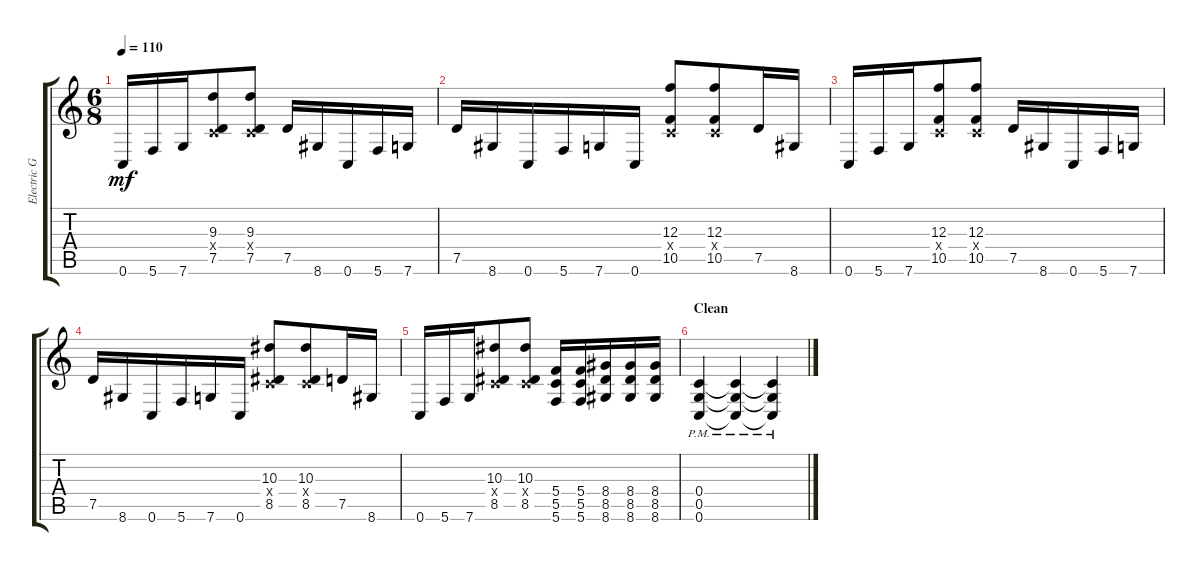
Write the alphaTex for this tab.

\track ("Electric Guitar" "Electric G") {instrument overdrivenguitar}
\staff {score tabs}
\tuning (D4 A3 F3 C3 G2 C2) {hide}
\ts (6 8)
\tempo 110
\clef g2
\ks c
0.6.16{dy mf} 5.6.16 7.6.16 (9.3 0.4{x} 7.5).8 (9.3 0.4{x} 7.5).8 7.5.16 8.6.16 0.6.16 5.6.16 7.6.16 |
7.5.16 8.6.16 0.6.16 5.6.16 7.6.16 0.6.16 (12.3 0.4{x} 10.5).8 (12.3 0.4{x} 10.5).8 7.5.16 8.6.16 |
0.6.16 5.6.16 7.6.16 (12.3 0.4{x} 10.5).8 (12.3 0.4{x} 10.5).8 7.5.16 8.6.16 0.6.16 5.6.16 7.6.16 |
7.5.16 8.6.16 0.6.16 5.6.16 7.6.16 0.6.16 (10.3 0.4{x} 8.5).8 (10.3 0.4{x} 8.5).8 7.5.16 8.6.16 |
0.6.16 5.6.16 7.6.16 (10.3 0.4{x} 8.5).8 (10.3 0.4{x} 8.5).8 (5.4 5.5 5.6).16 (5.4 5.5 5.6).16 (8.4 8.5 8.6).16 (8.4 8.5 8.6).16 (8.4 8.5 8.6).16 |
\section ("" "Clean")
(0.4{pm} 0.5{pm} 0.6{pm}).4 (0.4{pm t} 0.5{pm t} 0.6{pm t}).4 (0.4{pm t} 0.5{pm t} 0.6{pm t}).4
